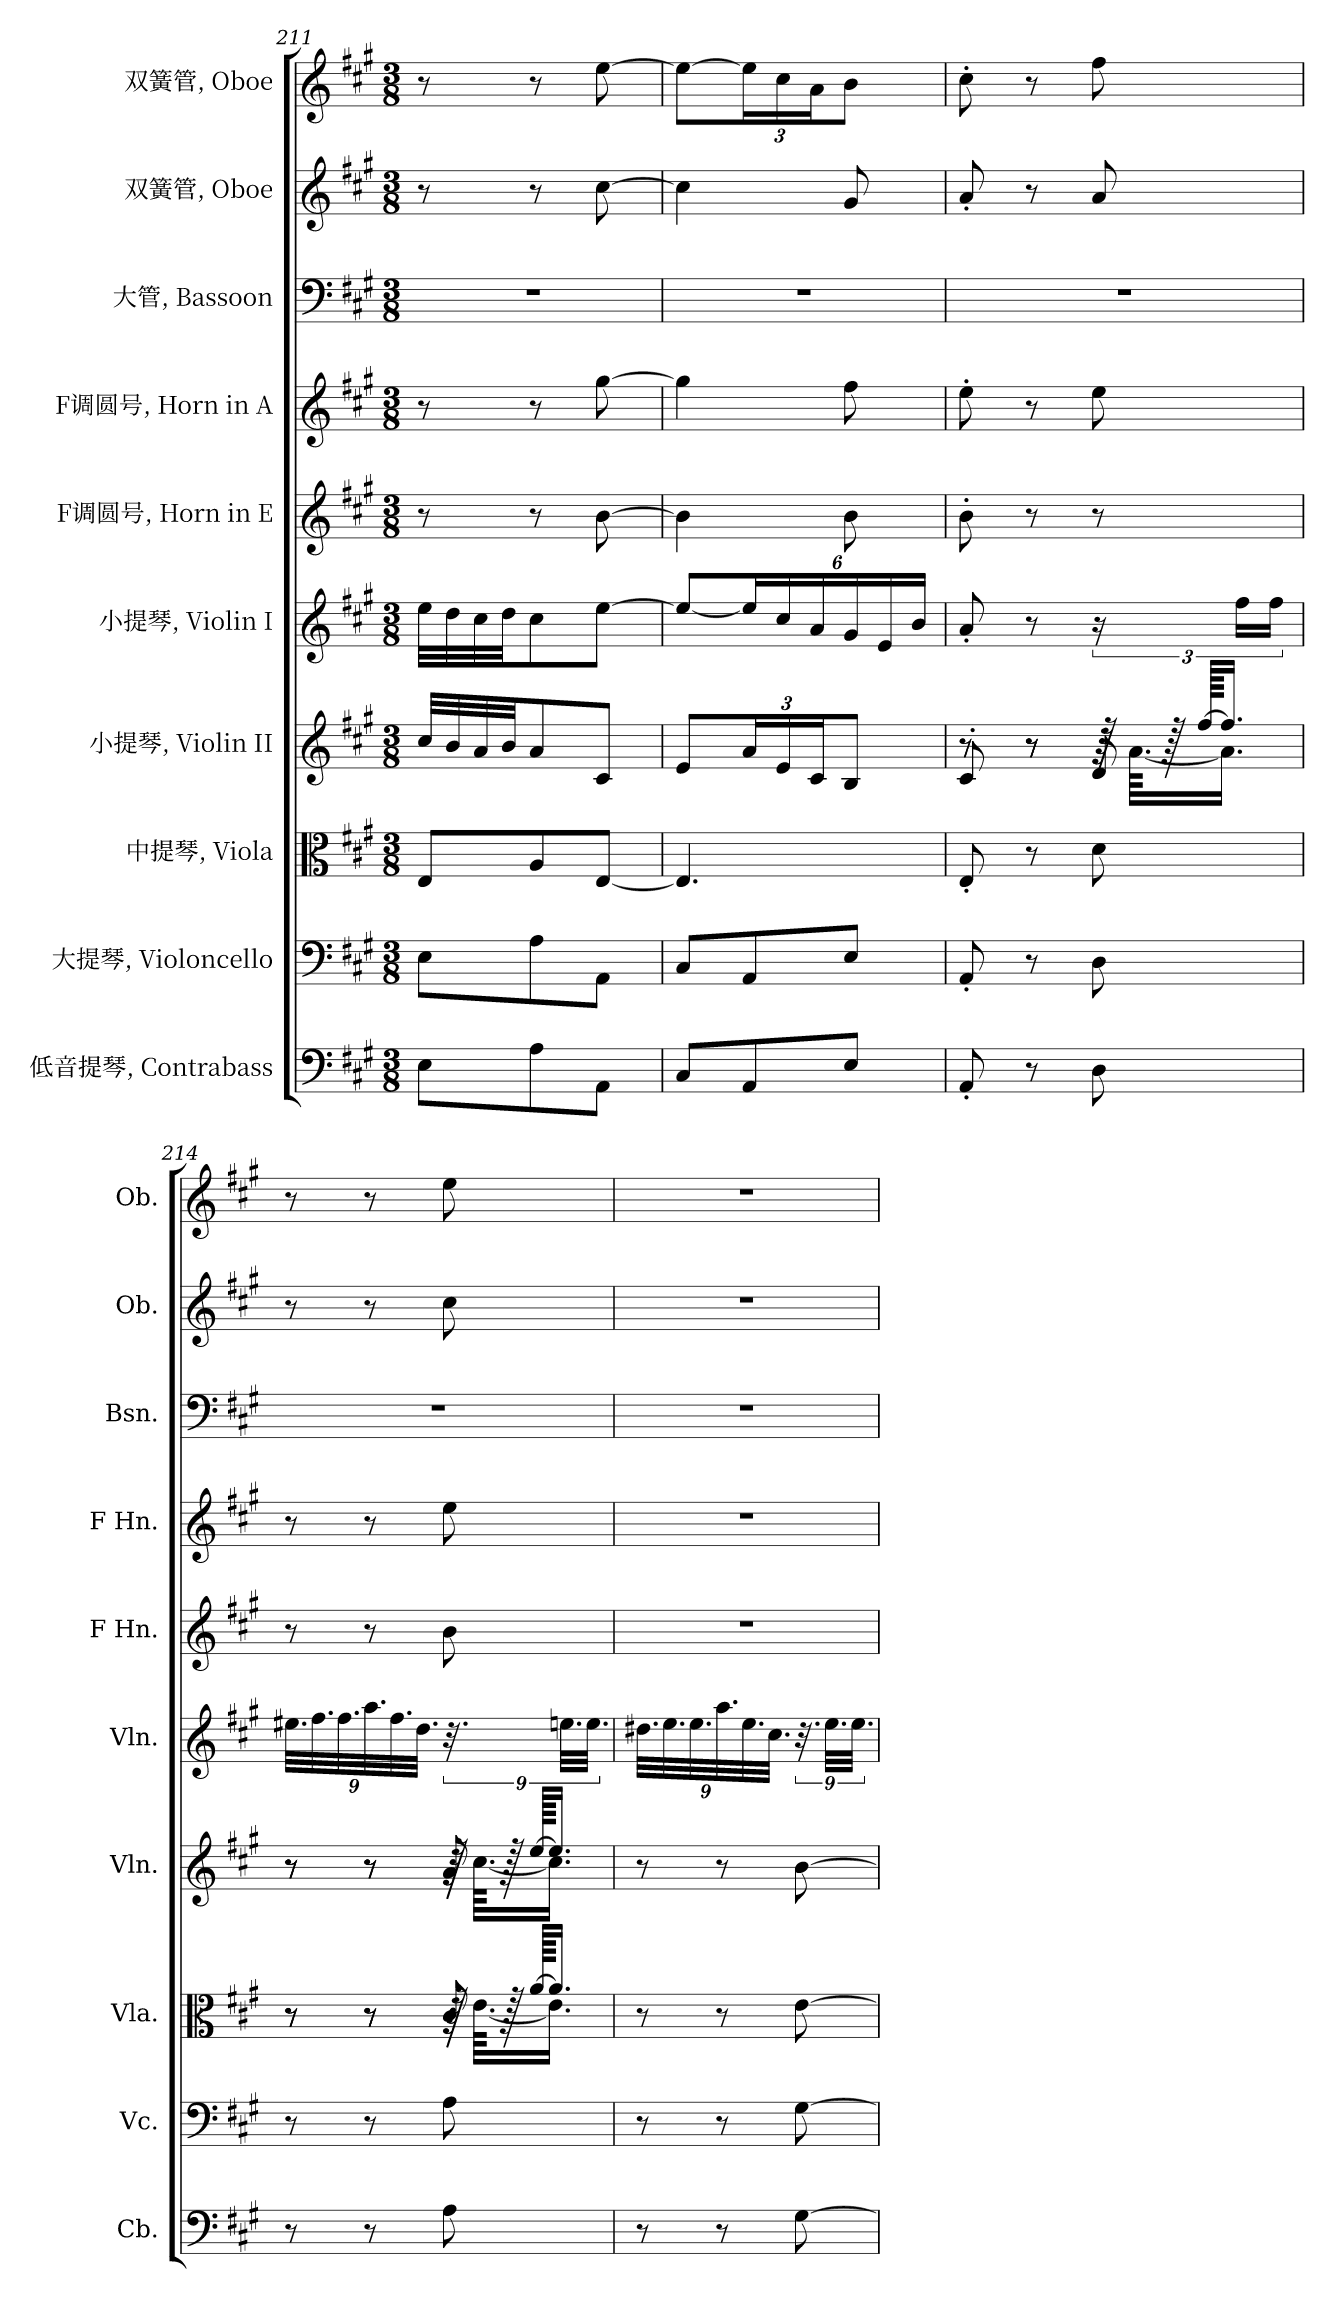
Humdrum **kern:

**kern	**kern	**kern	**kern	**kern	**kern	**kern	**kern	**kern	**kern
*part10	*part9	*part8	*part7	*part6	*part5	*part4	*part3	*part2	*part1
*staff10	*staff9	*staff8	*staff7	*staff6	*staff5	*staff4	*staff3	*staff2	*staff1
*I"低音提琴, Contrabass	*I"大提琴, Violoncello	*I"中提琴, Viola	*I"小提琴, Violin II	*I"小提琴, Violin I	*I"F调圆号, Horn in E	*I"F调圆号, Horn in A	*I"大管, Bassoon	*I"双簧管, Oboe	*I"双簧管, Oboe
*I'Cb.	*I'Vc.	*I'Vla.	*I'Vln.	*I'Vln.	*I'F Hn.	*I'F Hn.	*I'Bsn.	*I'Ob.	*I'Ob.
*clefF4	*clefF4	*clefC3	*clefG2	*clefG2	*clefG2	*clefG2	*clefF4	*clefG2	*clefG2
*ITrd7c12	*	*	*	*	*ITrd4c7	*ITrd4c7	*	*	*
*k[f#c#g#]	*k[f#c#g#]	*k[f#c#g#]	*k[f#c#g#]	*k[f#c#g#]	*k[f#c#]	*k[f#c#]	*k[f#c#g#]	*k[f#c#g#]	*k[f#c#g#]
*M3/8	*M3/8	*M3/8	*M3/8	*M3/8	*M3/8	*M3/8	*M3/8	*M3/8	*M3/8
=211	=211	=211	=211	=211	=211	=211	=211	=211	=211
8EE\L	8E\L	8E/L	32cc#/LLL	32ee\LLL	8r	8r	4.r	8r	8r
.	.	.	32b/	32dd\	.	.	.	.	.
.	.	.	32a/	32cc#\	.	.	.	.	.
.	.	.	32b/JJ	32dd\JJ	.	.	.	.	.
8AA\	8A\	8A/	8a/	8cc#\	8r	8r	.	8r	8r
8AAA\J	8AA\J	[8E/J	8c#/J	[8ee\J	[8e\	[8cc#\	.	[8cc#\	[8ee\
!!LO:PB:g=z
=212	=212	=212	=212	=212	=212	=212	=212	=212	=212
8CC#/L	8C#/L	4.E/]	8e/L	8ee/L_	4e\]	4cc#\]	4.r	4cc#\]	8ee\L_
*	*	*	*Xbrackettup	*Xbrackettup	*	*	*	*	*Xbrackettup
8AAA/	8AA/	.	24a/L	24ee/L]	.	.	.	.	24ee\L]
.	.	.	24e/	24cc#/	.	.	.	.	24cc#\
.	.	.	24c#/J	24a/	.	.	.	.	24a\J
8EE/J	8E/J	.	8B/J	24g#/	8e\	8b\	.	8g#/	8b\J
.	.	.	.	24e/	.	.	.	.	.
.	.	.	.	24b/JJ	.	.	.	.	.
=213	=213	=213	=213	=213	=213	=213	=213	=213	=213
*	*	*	*^	*	*	*	*	*	*
*	*	*	*	*^	*	*	*	*	*	*
8AAA'/	8AA'/	8E'/	8c#'/	8r	8r	8a'/	8e'\	8a'\	4.r	8a'/	8cc#'\
8r	8r	8r	8r	8r	8r	8r	8r	8r	.	8r	8r
*	*	*	*	*	*	*brackettup	*	*	*	*	*
8DD\	8D\	8d\	64r	128r	8d/	24r	8r	8a\	.	8a/	8ff#\
.	.	.	.	[64.a\KKLL	.	.	.	.	.	.	.
.	.	.	128r	.	.	.	.	.	.	.	.
.	.	.	[128ff#/KKKLL	.	.	.	.	.	.	.	.
.	.	.	16.ff#/JJ]	16.a\JJ]	.	.	.	.	.	.	.
.	.	.	.	.	.	24ff#\LL	.	.	.	.	.
.	.	.	.	.	.	24ff#\JJ	.	.	.	.	.
=214	=214	=214	=214	=214	=214	=214	=214	=214	=214	=214	=214
*	*	*^	*	*	*	*	*	*	*	*	*
*	*	*	*^	*	*	*	*	*	*	*	*	*
8r	8r	8r	8r	8r	8r	8r	8r	36.ee#X\LLL	8r	8r	4.r	8r	8r
.	.	.	.	.	.	.	.	36.ff#\	.	.	.	.	.
.	.	.	.	.	.	.	.	36.ff#\	.	.	.	.	.
8r	8r	8r	8r	8r	8r	8r	8r	36.aa\	8r	8r	.	8r	8r
.	.	.	.	.	.	.	.	36.ff#\	.	.	.	.	.
.	.	.	.	.	.	.	.	36.dd\JJJ	.	.	.	.	.
8AA\	8A\	64r	128r	8c#/	64r	128r	8a/	36.r	8e\	8a\	.	8cc#\	8ee\
.	.	.	[64.e\KKLL	.	.	[64.cc#\KKLL	.	.	.	.	.	.	.
.	.	128r	.	.	128r	.	.	.	.	.	.	.	.
.	.	[128a/KKKLL	.	.	[128ee/KKKLL	.	.	.	.	.	.	.	.
.	.	16.a/JJ]	16.e\JJ]	.	16.ee/JJ]	16.cc#\JJ]	.	.	.	.	.	.	.
.	.	.	.	.	.	.	.	36.een\LLL	.	.	.	.	.
.	.	.	.	.	.	.	.	36.ee\JJJ	.	.	.	.	.
*	*	*v	*v	*v	*	*	*	*	*	*	*	*	*
*	*	*	*v	*v	*v	*	*	*	*	*	*
!!LO:PB:g=z
=215	=215	=215	=215	=215	=215	=215	=215	=215	=215
8r	8r	8r	8r	36.dd#X\LLL	4.r	4.r	4.r	4.r	4.r
.	.	.	.	36.ee\	.	.	.	.	.
.	.	.	.	36.ee\	.	.	.	.	.
8r	8r	8r	8r	36.aa\	.	.	.	.	.
.	.	.	.	36.ee\	.	.	.	.	.
.	.	.	.	36.cc#\JJJ	.	.	.	.	.
[8GG#\	[8G#\	[8e\	[8b\	36.r	.	.	.	.	.
.	.	.	.	36.ee\LLL	.	.	.	.	.
.	.	.	.	36.ee\JJJ	.	.	.	.	.
=	=	=	=	=	=	=	=	=	=
*-	*-	*-	*-	*-	*-	*-	*-	*-	*-
